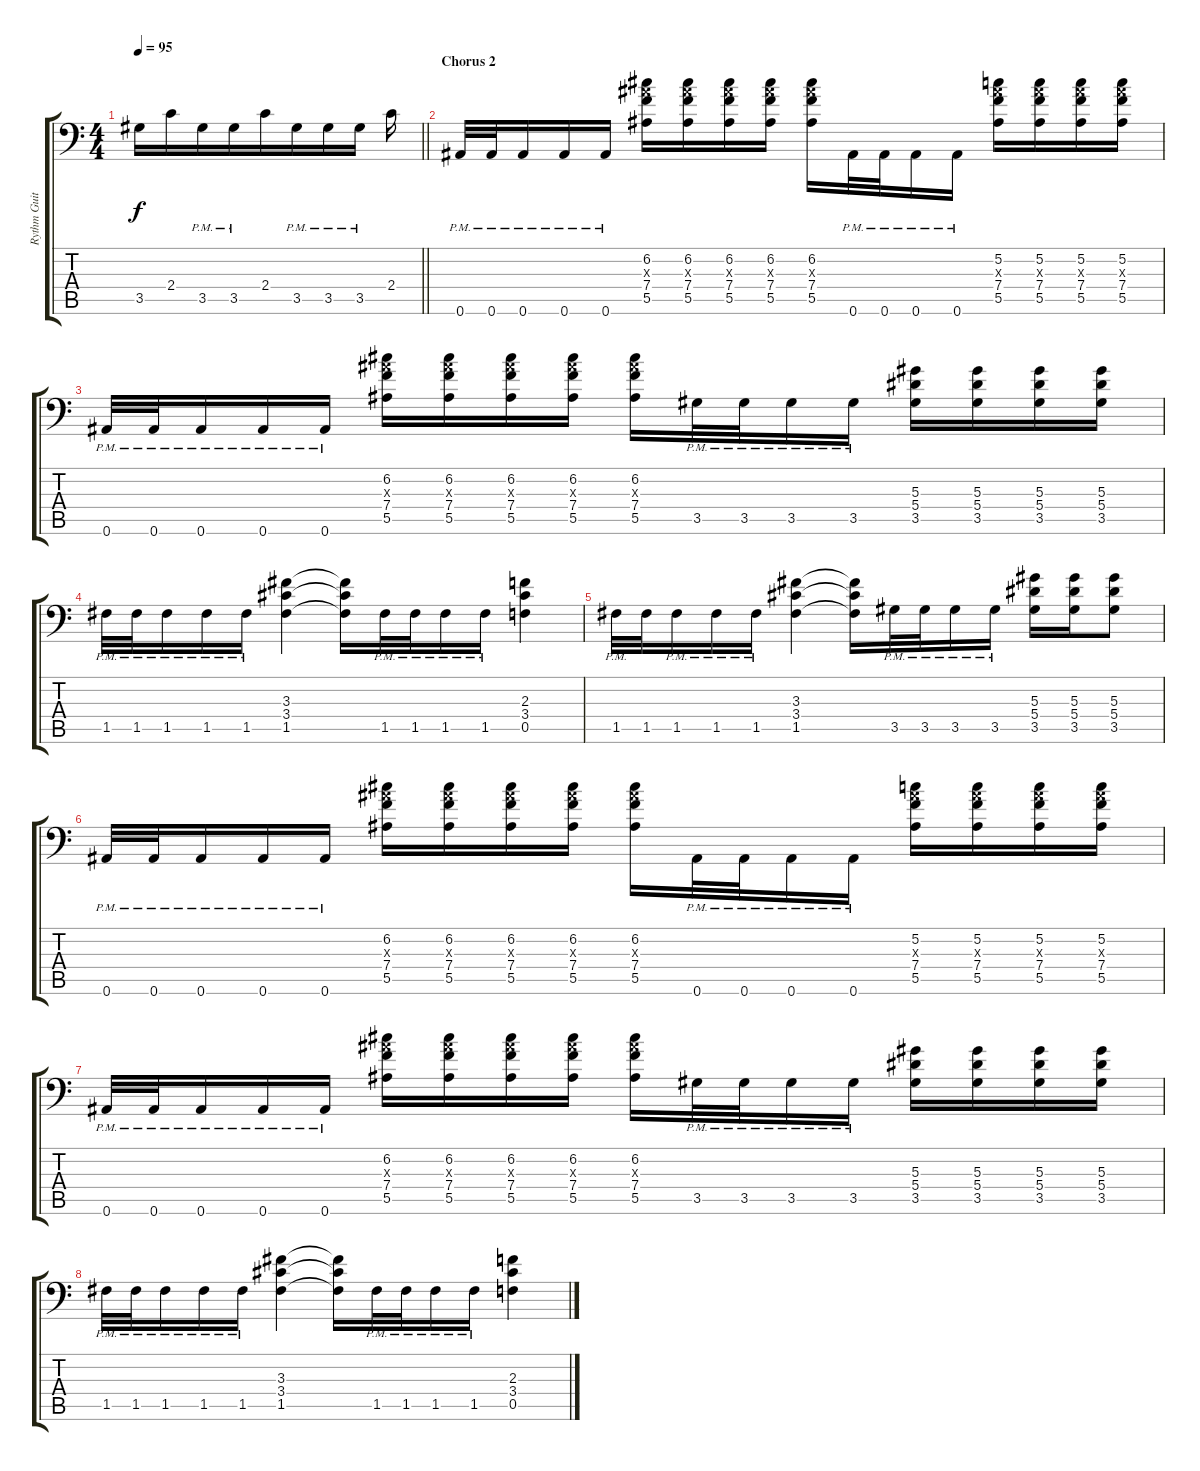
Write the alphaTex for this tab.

\track ("Rythm Guitar 2" "Rythm Guit") {instrument distortionguitar}
\staff {score tabs}
\tuning (C4 G3 Eb3 Bb2 F2 Bb1) {hide}
\ts (4 4)
\tempo 95
\clef f4
\barLineRight lightlight
\ks c
3.5{t}.16{dy f} 2.4.16 3.5{pm}.16 3.5{pm}.16{beam merge} 2.4.16{beam merge} 3.5{pm}.16 3.5{pm}.16 3.5{pm}.16 2.4.16 |
\section ("" "Chorus 2")
0.6{pm}.32 0.6{pm}.32 0.6{pm}.16 0.6{pm}.16 0.6{pm}.16 (6.2 7.3{x} 7.4 5.5).16 (6.2 7.3{x} 7.4 5.5).16{beam merge} (6.2 7.3{x} 7.4 5.5).16 (6.2 7.3{x} 7.4 5.5).16 (6.2 7.3{x} 7.4 5.5).16 0.6{pm}.32 0.6{pm}.32{beam merge} 0.6{pm}.16 0.6{pm}.16 (5.2 7.3{x} 7.4 5.5).16 (5.2 7.3{x} 7.4 5.5).16 (5.2 7.3{x} 7.4 5.5).16{beam merge} (5.2 7.3{x} 7.4 5.5).16 |
0.6{pm}.32 0.6{pm}.32 0.6{pm}.16 0.6{pm}.16 0.6{pm}.16 (6.2 7.3{x} 7.4 5.5).16 (6.2 7.3{x} 7.4 5.5).16{beam merge} (6.2 7.3{x} 7.4 5.5).16 (6.2 7.3{x} 7.4 5.5).16 (6.2 7.3{x} 7.4 5.5).16 3.5{pm}.32 3.5{pm}.32{beam merge} 3.5{pm}.16 3.5{pm}.16 (5.3 5.4 3.5).16 (5.3 5.4 3.5).16 (5.3 5.4 3.5).16{beam merge} (5.3 5.4 3.5).16 |
1.5{pm}.32 1.5{pm}.32 1.5{pm}.16 1.5{pm}.16 1.5{pm}.16{beam merge} (3.3 3.4 1.5).4 (3.3{t} 3.4{t} 1.5{t}).16{beam merge} 1.5{pm}.32 1.5{pm}.32 1.5{pm}.16 1.5{pm}.16 (2.3 3.4 0.5).4 |
1.5{pm}.32 1.5.32 1.5{pm}.16 1.5{pm}.16 1.5{pm}.16{beam merge} (3.3 3.4 1.5).4 (3.3{t} 3.4{t} 1.5{t}).16{beam merge} 3.5{pm}.32 3.5{pm}.32 3.5{pm}.16 3.5{pm}.16 (5.3 5.4 3.5).16 (5.3 5.4 3.5).16 (5.3 5.4 3.5).8 |
0.6{pm}.32 0.6{pm}.32 0.6{pm}.16 0.6{pm}.16 0.6{pm}.16 (6.2 7.3{x} 7.4 5.5).16 (6.2 7.3{x} 7.4 5.5).16{beam merge} (6.2 7.3{x} 7.4 5.5).16 (6.2 7.3{x} 7.4 5.5).16 (6.2 7.3{x} 7.4 5.5).16 0.6{pm}.32 0.6{pm}.32{beam merge} 0.6{pm}.16 0.6{pm}.16 (5.2 7.3{x} 7.4 5.5).16 (5.2 7.3{x} 7.4 5.5).16 (5.2 7.3{x} 7.4 5.5).16{beam merge} (5.2 7.3{x} 7.4 5.5).16 |
0.6{pm}.32 0.6{pm}.32 0.6{pm}.16 0.6{pm}.16 0.6{pm}.16 (6.2 7.3{x} 7.4 5.5).16 (6.2 7.3{x} 7.4 5.5).16{beam merge} (6.2 7.3{x} 7.4 5.5).16 (6.2 7.3{x} 7.4 5.5).16 (6.2 7.3{x} 7.4 5.5).16 3.5{pm}.32 3.5{pm}.32{beam merge} 3.5{pm}.16 3.5{pm}.16 (5.3 5.4 3.5).16 (5.3 5.4 3.5).16 (5.3 5.4 3.5).16{beam merge} (5.3 5.4 3.5).16 |
1.5{pm}.32 1.5{pm}.32 1.5{pm}.16 1.5{pm}.16 1.5{pm}.16{beam merge} (3.3 3.4 1.5).4 (3.3{t} 3.4{t} 1.5{t}).16{beam merge} 1.5{pm}.32 1.5{pm}.32 1.5{pm}.16 1.5{pm}.16 (2.3 3.4 0.5).4
